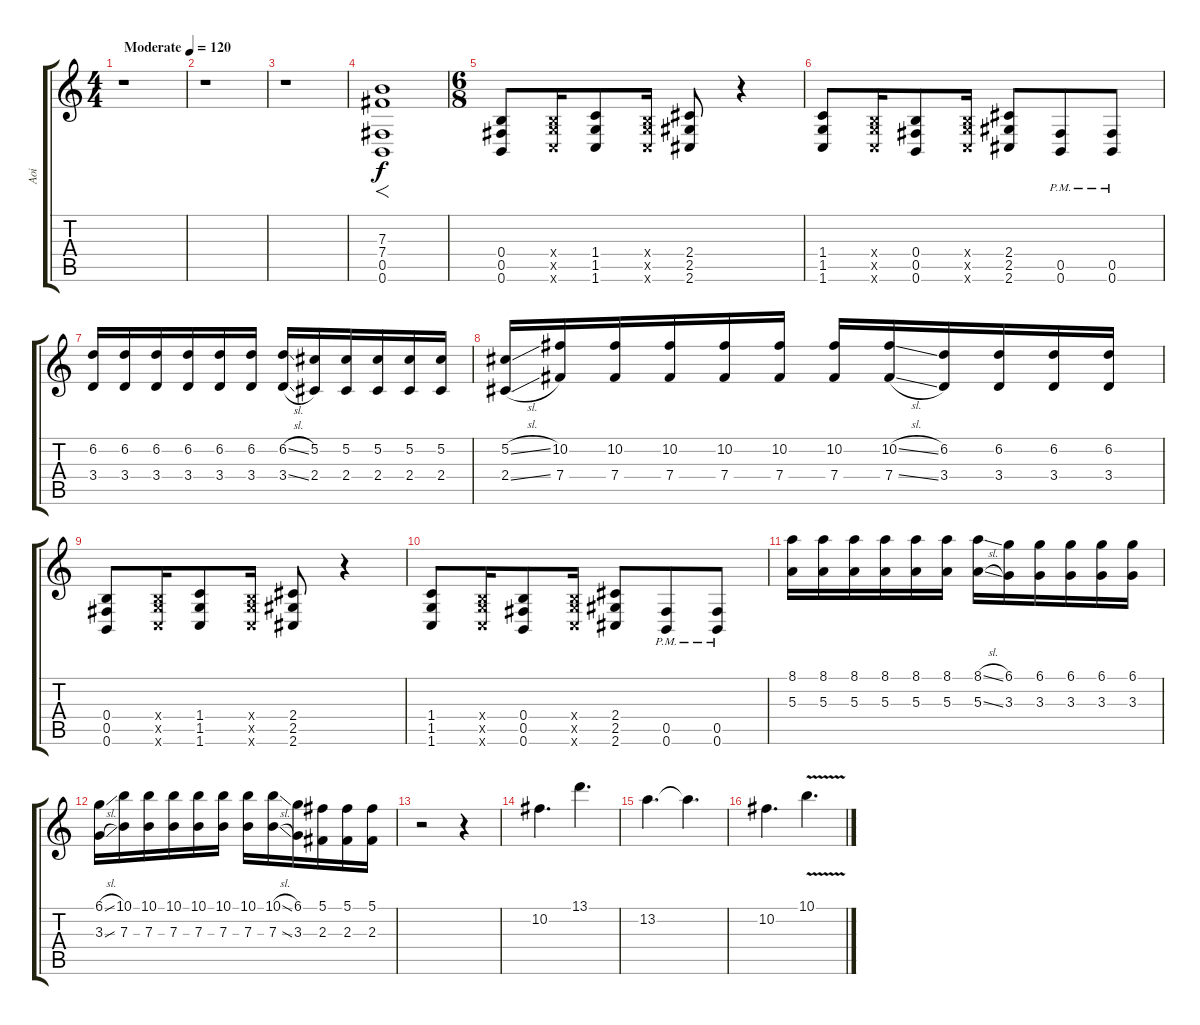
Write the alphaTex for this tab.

\track ("Aoi" "Aoi") {instrument distortionguitar}
\staff {score tabs}
\tuning (Db4 Ab3 E3 B2 Gb2 B1) {hide}
\ts (4 4)
\tempo (120 "Moderate")
\tempo 100
\tempo (120 "Moderate")
\clef g2
\ks c
r.1{dy f instrument distortionguitar} |
r.1 |
r.1 |
(7.3 7.4 0.5 0.6).1{f} |
\ts (6 8)
(0.4 0.5 0.6).8 (0.4{x} 1.5{x} 1.6{x}).16 (1.4 1.5 1.6).8 (0.4{x} 1.5{x} 1.6{x}).16 (2.4 2.5 2.6).8 r.4 |
(1.4 1.5 1.6).8 (0.4{x} 1.5{x} 1.6{x}).16 (0.4 0.5 0.6).8 (0.4{x} 1.5{x} 1.6{x}).16 (2.4 2.5 2.6).8 (0.5{pm} 0.6{pm}).8 (0.5{pm} 0.6).8 |
(6.2 3.4).16 (6.2 3.4).16 (6.2 3.4).16 (6.2 3.4).16 (6.2 3.4).16 (6.2 3.4).16 (6.2{sl} 3.4{sl}).16 (5.2 2.4).16 (5.2 2.4).16 (5.2 2.4).16 (5.2 2.4).16 (5.2 2.4).16 |
(5.2{sl} 2.4{sl}).16 (10.2 7.4).16 (10.2 7.4).16 (10.2 7.4).16 (10.2 7.4).16 (10.2 7.4).16 (10.2 7.4).16 (10.2{sl} 7.4{sl}).16 (6.2 3.4).16 (6.2 3.4).16 (6.2 3.4).16 (6.2 3.4).16 |
(0.4 0.5 0.6).8 (0.4{x} 1.5{x} 1.6{x}).16 (1.4 1.5 1.6).8 (0.4{x} 1.5{x} 1.6{x}).16 (2.4 2.5 2.6).8 r.4 |
(1.4 1.5 1.6).8 (0.4{x} 1.5{x} 1.6{x}).16 (0.4 0.5 0.6).8 (0.4{x} 1.5{x} 1.6{x}).16 (2.4 2.5 2.6).8 (0.5{pm} 0.6{pm}).8 (0.5{pm} 0.6).8 |
(8.1 5.3).16 (8.1 5.3).16 (8.1 5.3).16 (8.1 5.3).16 (8.1 5.3).16 (8.1 5.3).16 (8.1{sl} 5.3{sl}).16 (6.1 3.3).16 (6.1 3.3).16 (6.1 3.3).16 (6.1 3.3).16 (6.1 3.3).16 |
(6.1{sl} 3.3{sl}).16 (10.1 7.3).16 (10.1 7.3).16 (10.1 7.3).16 (10.1 7.3).16 (10.1 7.3).16 (10.1 7.3).16 (10.1{sl} 7.3{sl}).16 (6.1 3.3).16 (5.1 2.3).16 (5.1 2.3).16 (5.1 2.3).16 |
r.2 r.4 |
10.2.4{d} 13.1.4{d} |
13.2.4{d} 13.2{t}.4{d} |
10.2.4{d} 10.1{v}.4{d}
